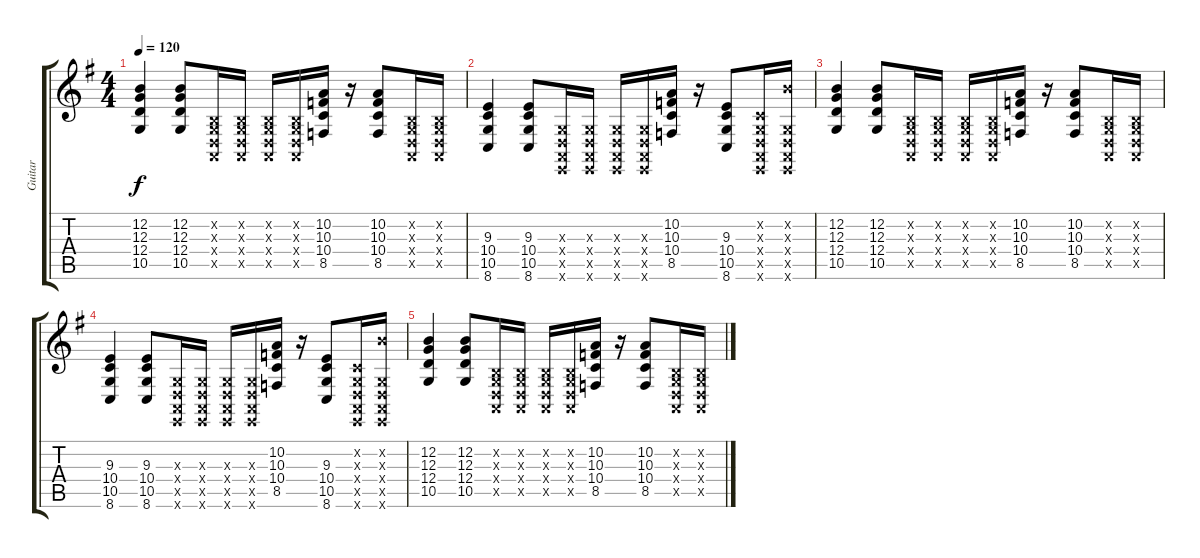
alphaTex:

\track ("Guitar" "Guitar") {instrument lead2sawtooth}
\staff {score tabs}
\tuning (E4 B3 G3 D3 A2 E2) {hide}
\ts (4 4)
\tempo 120
\clef g2
\ks g
(12.2 12.3 12.4 10.5).4{dy f} (12.2 12.3 12.4 10.5).8 (0.2{x} 0.3{x} 0.4{x} 0.5{x}).16 (0.2{x} 0.3{x} 0.4{x} 0.5{x}).16 (0.2{x} 0.3{x} 0.4{x} 0.5{x}).16 (0.2{x} 0.3{x} 0.4{x} 0.5{x}).16 (10.2 10.3 10.4 8.5).16 r.16 (10.2 10.3 10.4 8.5).8 (0.2{x} 0.3{x} 0.4{x} 0.5{x}).16 (0.2{x} 0.3{x} 0.4{x} 0.5{x}).16 |
(9.3 10.4 10.5 8.6).4 (9.3 10.4 10.5 8.6).8 (0.3{x} 0.4{x} 0.5{x} 0.6{x}).16 (0.3{x} 0.4{x} 0.5{x} 0.6{x}).16 (0.3{x} 0.4{x} 0.5{x} 0.6{x}).16 (0.3{x} 0.4{x} 0.5{x} 0.6{x}).16 (10.2 10.3 10.4 8.5).16 r.16 (9.3 10.4 10.5 8.6).8 (1.2{x} 0.3{x} 0.4{x} 0.5{x} 0.6{x}).16 (12.2{x} 0.3{x} 0.4{x} 0.5{x} 0.6{x}).16 |
(12.2 12.3 12.4 10.5).4{volume 3} (12.2 12.3 12.4 10.5).8 (0.2{x} 0.3{x} 0.4{x} 0.5{x}).16 (0.2{x} 0.3{x} 0.4{x} 0.5{x}).16 (0.2{x} 0.3{x} 0.4{x} 0.5{x}).16 (0.2{x} 0.3{x} 0.4{x} 0.5{x}).16 (10.2 10.3 10.4 8.5).16 r.16 (10.2 10.3 10.4 8.5).8 (0.2{x} 0.3{x} 0.4{x} 0.5{x}).16 (0.2{x} 0.3{x} 0.4{x} 0.5{x}).16 |
(9.3 10.4 10.5 8.6).4 (9.3 10.4 10.5 8.6).8 (0.3{x} 0.4{x} 0.5{x} 0.6{x}).16 (0.3{x} 0.4{x} 0.5{x} 0.6{x}).16 (0.3{x} 0.4{x} 0.5{x} 0.6{x}).16 (0.3{x} 0.4{x} 0.5{x} 0.6{x}).16 (10.2 10.3 10.4 8.5).16 r.16 (9.3 10.4 10.5 8.6).8 (1.2{x} 0.3{x} 0.4{x} 0.5{x} 0.6{x}).16 (12.2{x} 0.3{x} 0.4{x} 0.5{x} 0.6{x}).16 |
(12.2 12.3 12.4 10.5).4 (12.2 12.3 12.4 10.5).8 (0.2{x} 0.3{x} 0.4{x} 0.5{x}).16 (0.2{x} 0.3{x} 0.4{x} 0.5{x}).16 (0.2{x} 0.3{x} 0.4{x} 0.5{x}).16 (0.2{x} 0.3{x} 0.4{x} 0.5{x}).16 (10.2 10.3 10.4 8.5).16 r.16 (10.2 10.3 10.4 8.5).8 (0.2{x} 0.3{x} 0.4{x} 0.5{x}).16 (0.2{x} 0.3{x} 0.4{x} 0.5{x}).16
